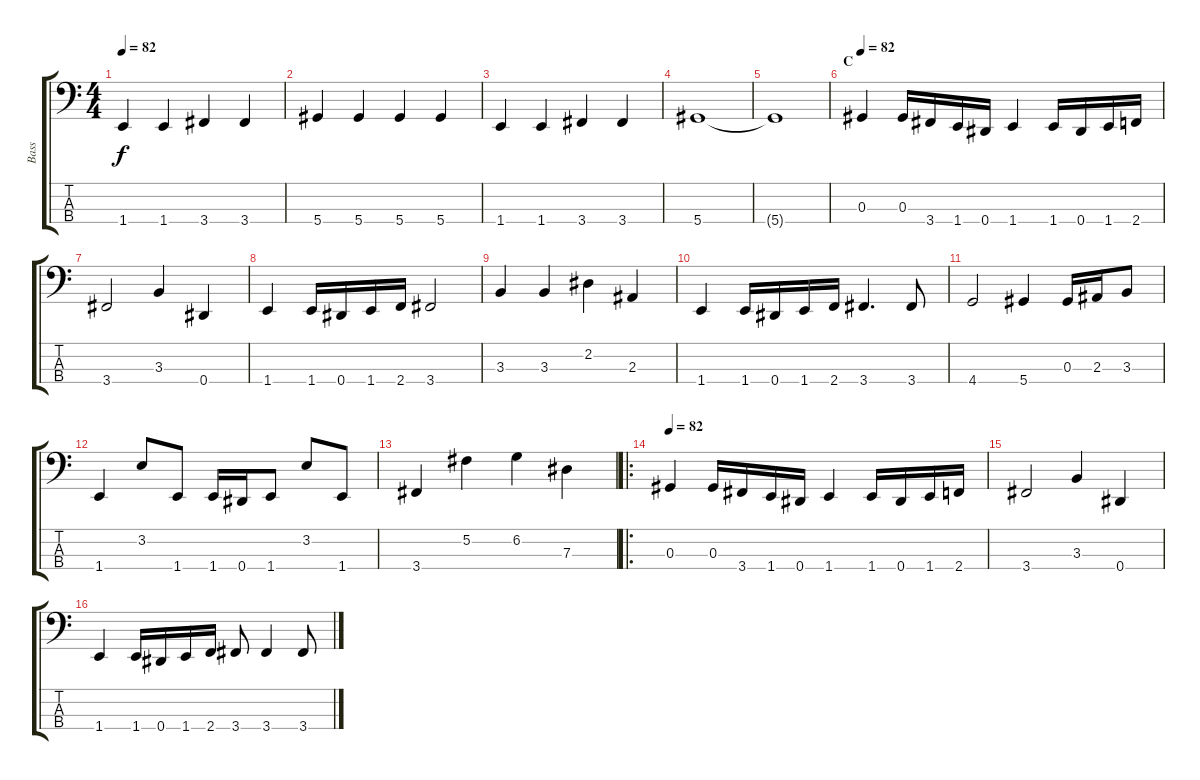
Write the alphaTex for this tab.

\track ("Bass" "Bass") {instrument electricbassfinger}
\staff {score tabs}
\tuning (Gb2 Db2 Ab1 Eb1) {hide}
\ts (4 4)
\tempo 82
\clef f4
\ks c
1.4.4{dy f} 1.4.4 3.4.4 3.4.4 |
5.4.4 5.4.4 5.4.4 5.4.4 |
1.4.4 1.4.4 3.4.4 3.4.4 |
5.4.1 |
5.4{t}.1 |
\section ("" "C")
\tempo 82
0.3.4 0.3.16 3.4.16 1.4.16 0.4.16 1.4.4 1.4.16 0.4.16 1.4.16 2.4.16 |
3.4.2 3.3.4 0.4.4 |
1.4.4 1.4.16 0.4.16 1.4.16 2.4.16 3.4.2 |
3.3.4 3.3.4 2.2.4 2.3.4 |
1.4.4 1.4.16 0.4.16 1.4.16 2.4.16 3.4.4{d} 3.4.8 |
4.4.2 5.4.4 0.3.16 2.3.16 3.3.8 |
1.4.4 3.2.8 1.4.8 1.4.16 0.4.16 1.4.8 3.2.8 1.4.8 |
3.4.4 5.2.4 6.2.4 7.3.4 |
\ro
\tempo 82
0.3.4 0.3.16 3.4.16 1.4.16 0.4.16 1.4.4 1.4.16 0.4.16 1.4.16 2.4.16 |
3.4.2 3.3.4 0.4.4 |
1.4.4 1.4.16 0.4.16 1.4.16 2.4.16 3.4.8 3.4.4 3.4.8
